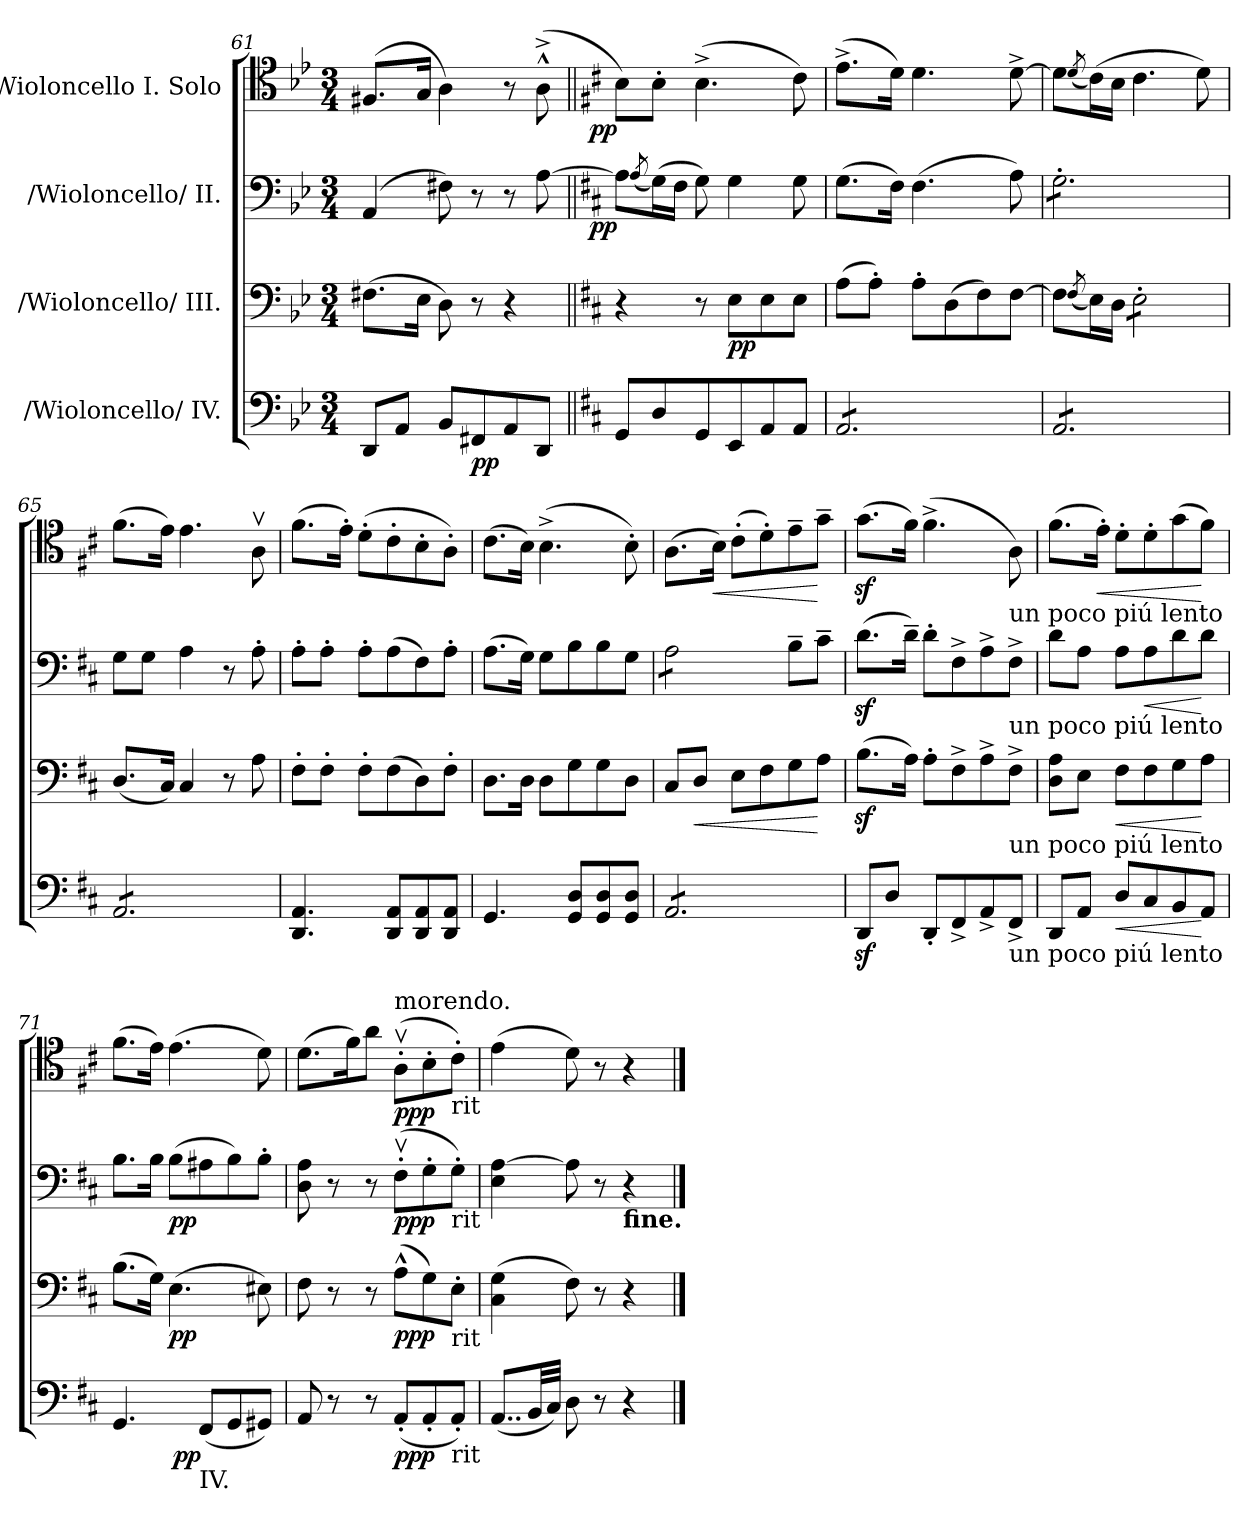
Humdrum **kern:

**kern	**dynam	**kern	**dynam	**kern	**dynam	**kern	**dynam
*part4	*part4	*part3	*part3	*part2	*part2	*part1	*part1
*staff4	*staff4	*staff3	*staff3	*staff2	*staff2	*staff1	*staff1
*I"/Wioloncello/ IV.	*	*I"/Wioloncello/ III.	*	*I"/Wioloncello/ II.	*	*I"Wioloncello I. Solo	*
*clefF4	*	*clefF4	*	*clefF4	*	*clefC4	*
*k[b-e-]	*	*k[b-e-]	*	*k[b-e-]	*	*k[b-e-]	*
*M3/4	*	*M3/4	*	*M3/4	*	*M3/4	*
=61	=61	=61	=61	=61	=61	=61	=61
8DD/L	.	(8.F#X\L	.	(4AA/	.	(<8.F#X/L	.
8AA/J	.	.	.	.	.	.	.
.	.	16E-\Jk	.	.	.	16G/Jk	.
8BB-/L	.	8D\)	.	8F#X\)	.	4A\)	.
8FF#X/	pp	8r	.	8r	.	.	.
8AA/	.	4r	.	8r	.	8r	.
8DD/J	.	.	.	[8A\	.	(8A^^^\	.
=62||	=62||	=62||	=62||	=62||	=62||	=62||	=62||
*k[f#c#]	*	*k[f#c#]	*	*k[f#c#]	*	*k[f#c#]	*
!	!	!	!	!	!LO:DY:rj	!	!LO:DY:rj
8GG/L	.	4r	.	8A\L]	pp	8B\L)	pp
.	.	.	.	(8qA/	.	.	.
8D/	.	.	.	(16G\L)	.	8B'\J	.
.	.	.	.	16F#\JJ	.	.	.
8GG/	.	8r	.	8G\)	.	(4.B^\	.
8EE/	.	8E\L	pp	4G\	.	.	.
8AA/	.	8E\	.	.	.	.	.
8AA/J	.	8E\J	.	8G\	.	8c#\)	.
=63	=63	=63	=63	=63	=63	=63	=63
*tremolo	*	*	*	*	*	*	*
8AA/L	.	(8A\L	.	(8.G\L	.	(8.e^\L	.
8AA/	.	8A'\J)	.	.	.	.	.
.	.	.	.	16F#\Jk)	.	16d\Jk)	.
8AA/	.	8A'\L	.	(4.F#\	.	4.d\	.
8AA/	.	(8D\	.	.	.	.	.
8AA/	.	8F#\)	.	.	.	.	.
8AA/J	.	[8F#\J	.	8A\)	.	[8d^\	.
=64	=64	=64	=64	=64	=64	=64	=64
*	*	*	*	*tremolo	*	*	*
8AA/L	.	8F#\L]	.	8G'\L	.	8d\L]	.
.	.	(8qF#/	.	.	.	(8qd/	.
8AA/	.	16E\L)	.	8G'\	.	(16c#\L)	.
.	.	16D\JJ	.	.	.	16B\JJ	.
*	*	*tremolo	*	*	*	*	*
8AA/	.	8E'\L	.	8G'\	.	4.c#\	.
8AA/	.	8E'\	.	8G'\	.	.	.
8AA/	.	8E'\	.	8G'\	.	.	.
8AA/J	.	8E'\J	.	8G'\J	.	8d\)	.
*	*	*	*	*Xtremolo	*	*	*
*	*	*Xtremolo	*	*	*	*	*
=65	=65	=65	=65	=65	=65	=65	=65
8AA/L	.	(8.D/L	.	8G\L	.	(8.f#\L	.
8AA/	.	.	.	8G\J	.	.	.
.	.	16C#/Jk)	.	.	.	16e\Jk)	.
8AA/	.	4C#/	.	4A\	.	4.e\	.
8AA/	.	.	.	.	.	.	.
8AA/	.	8r	.	8r	.	.	.
8AA/J	.	8A\	.	8A'\	.	8Av\	.
*Xtremolo	*	*	*	*	*	*	*
=66	=66	=66	=66	=66	=66	=66	=66
4.DD/ 4.AA/	.	8F#'\L	.	8A'\L	.	(8.f#\L	.
.	.	8F#'\J	.	8A'\J	.	.	.
.	.	.	.	.	.	16e'\Jk)	.
.	.	8F#'\L	.	8A'\L	.	(8d'\L	.
8DD/ 8AA/L	.	(8F#\	.	(8A\	.	8c#'\	.
8DD/ 8AA/	.	8D\)	.	8F#\)	.	8B'\	.
8DD/ 8AA/J	.	8F#'\J	.	8A'\J	.	8A'\J)	.
=67	=67	=67	=67	=67	=67	=67	=67
4.GG/	.	8.D\L	.	(8.A\L	.	(8.c#\L	.
.	.	16D\Jk	.	16G\Jk)	.	16B\Jk)	.
.	.	8D\L	.	8G\L	.	(4.B^\	.
8GG/ 8D/L	.	8G\	.	8B\	.	.	.
8GG/ 8D/	.	8G\	.	8B\	.	.	.
8GG/ 8D/J	.	8D\J	.	8G\J	.	8B'\)	.
=68	=68	=68	=68	=68	=68	=68	=68
*tremolo	*	*	*	*	*	*	*
*	*	*	*	*tremolo	*	*	*
8AA/L	.	8C#/L	.	8A\L	.	(8.A\L	.
!	!	!	!LO:HP:b	!	!	!	!
8AA/	.	8D/J	<	8A\	.	.	.
!	!	!	!	!	!	!	!LO:HP:b
.	.	.	.	.	.	16B\Jk)	<
8AA/	.	8E\L	.	8A\	.	(8c#'\L	.
8AA/	.	8F#\	.	8A\J	.	8d'\)	.
*	*	*	*	*Xtremolo	*	*	*
8AA/	.	8G\	.	8B~\L	.	8e~\	.
8AA/J	.	8A\J	[	8c#~\J	.	8g~\J	[
*Xtremolo	*	*	*	*	*	*	*
=69	=69	=69	=69	=69	=69	=69	=69
8DDz/L	.	(8.Bz\L	.	(8.dz\L	.	(8.gz\L	.
8D/J	.	.	.	.	.	.	.
.	.	16A\Jk)	.	16d~\Jk)	.	16f#\Jk)	.
8DD'/L	.	8A'\L	.	8d'\L	.	(4.f#^\	.
8FF#^/	.	8F#^\	.	8F#^\	.	.	.
8AA^/	.	8A^\	.	8A^\	.	.	.
!	!	!	!	!	!	!LO:TX:b:t=un poco piú lento	!
!	!	!	!	!LO:TX:b:t=un poco piú lento	!	!	!
!	!	!LO:TX:b:t=un poco piú lento	!	!	!	!	!
!LO:TX:b:t=un poco piú lento	!	!	!	!	!	!	!
8FF#^/J	.	8F#^\J	.	8F#^\J	.	8A\)	.
=70	=70	=70	=70	=70	=70	=70	=70
8DD/L	.	8D\ 8A\L	.	8d\L	.	(8.f#\L	.
8AA/J	.	8E\J	.	8A\J	.	.	.
!	!	!	!	!	!	!	!LO:HP:b
.	.	.	.	.	.	16e'\Jk)	<
!	!LO:HP:b	!	!LO:HP:b	!	!	!	!
8D/L	<	8F#\L	<	8A\L	.	8d'\L	.
!	!	!	!	!	!LO:HP:b	!	!
8C#/	.	8F#\	.	8A\	<	8d'\	.
8BB/	.	8G\	.	8d\	.	(8g\	.
8AA/J	[	8A\J	[	8d\J	[	8f#\J)	[
=71	=71	=71	=71	=71	=71	=71	=71
4.GG/	.	(8.B\L	.	8.B\L	.	(8.f#\L	.
.	.	16G\Jk)	.	16B\Jk	.	16e\Jk)	.
.	.	(4.E\	pp	(8B\L	pp	(4.e\	.
!LO:TX:b:t=IV.	!	!	!	!	!	!	!
!	!LO:DY:rj	!	!	!	!	!	!
(8FF#/L	pp	.	.	8A#X\	.	.	.
8GG/	.	.	.	8B\)	.	.	.
8GG#X/J)	.	8E#X\)	.	8B'\J	.	8d\)	.
=72	=72	=72	=72	=72	=72	=72	=72
8AA/	.	8F#\	.	8D\ 8A\	.	(8.d\L	.
8r	.	8r	.	8r	.	.	.
.	.	.	.	.	.	16f#\K)	.
8r	.	8r	.	8r	.	8a\J	.
!	!	!	!	!	!	!LO:TX:a:t=morendo.	!
(8AA'/L	ppp	(8A^^\L	ppp	(8F#'v\L	ppp	(8A'v\L	ppp
8AA'/	.	8G\)	.	8G'\	.	8B'\	.
!	!	!	!	!	!	!LO:TX:b:t=rit	!
!	!	!	!	!LO:TX:b:t=rit	!	!	!
!	!	!LO:TX:b:t=rit	!	!	!	!	!
!LO:TX:b:t=rit	!	!	!	!	!	!	!
8AA'/J)	.	8E'\J	.	8G'\J)	.	8c#'\J)	.
=73	=73	=73	=73	=73	=73	=73	=73
!LO:N:vis=8..	!	!	!	!	!	!	!
(8.AA/L	.	(4C#\ 4G\	.	4E\ [4A\	.	(4e\	.
32BB/LL	.	.	.	.	.	.	.
32C#/JJJ)	.	.	.	.	.	.	.
8D\	.	8F#\)	.	8A\]	.	8d\)	.
8r	.	8r	.	8r	.	8r	.
!	!	!	!	!LO:TX:b:B:t=fine.	!	!	!
4r	.	4r	.	4r	.	4r	.
==	==	==	==	==	==	==	==
*-	*-	*-	*-	*-	*-	*-	*-
